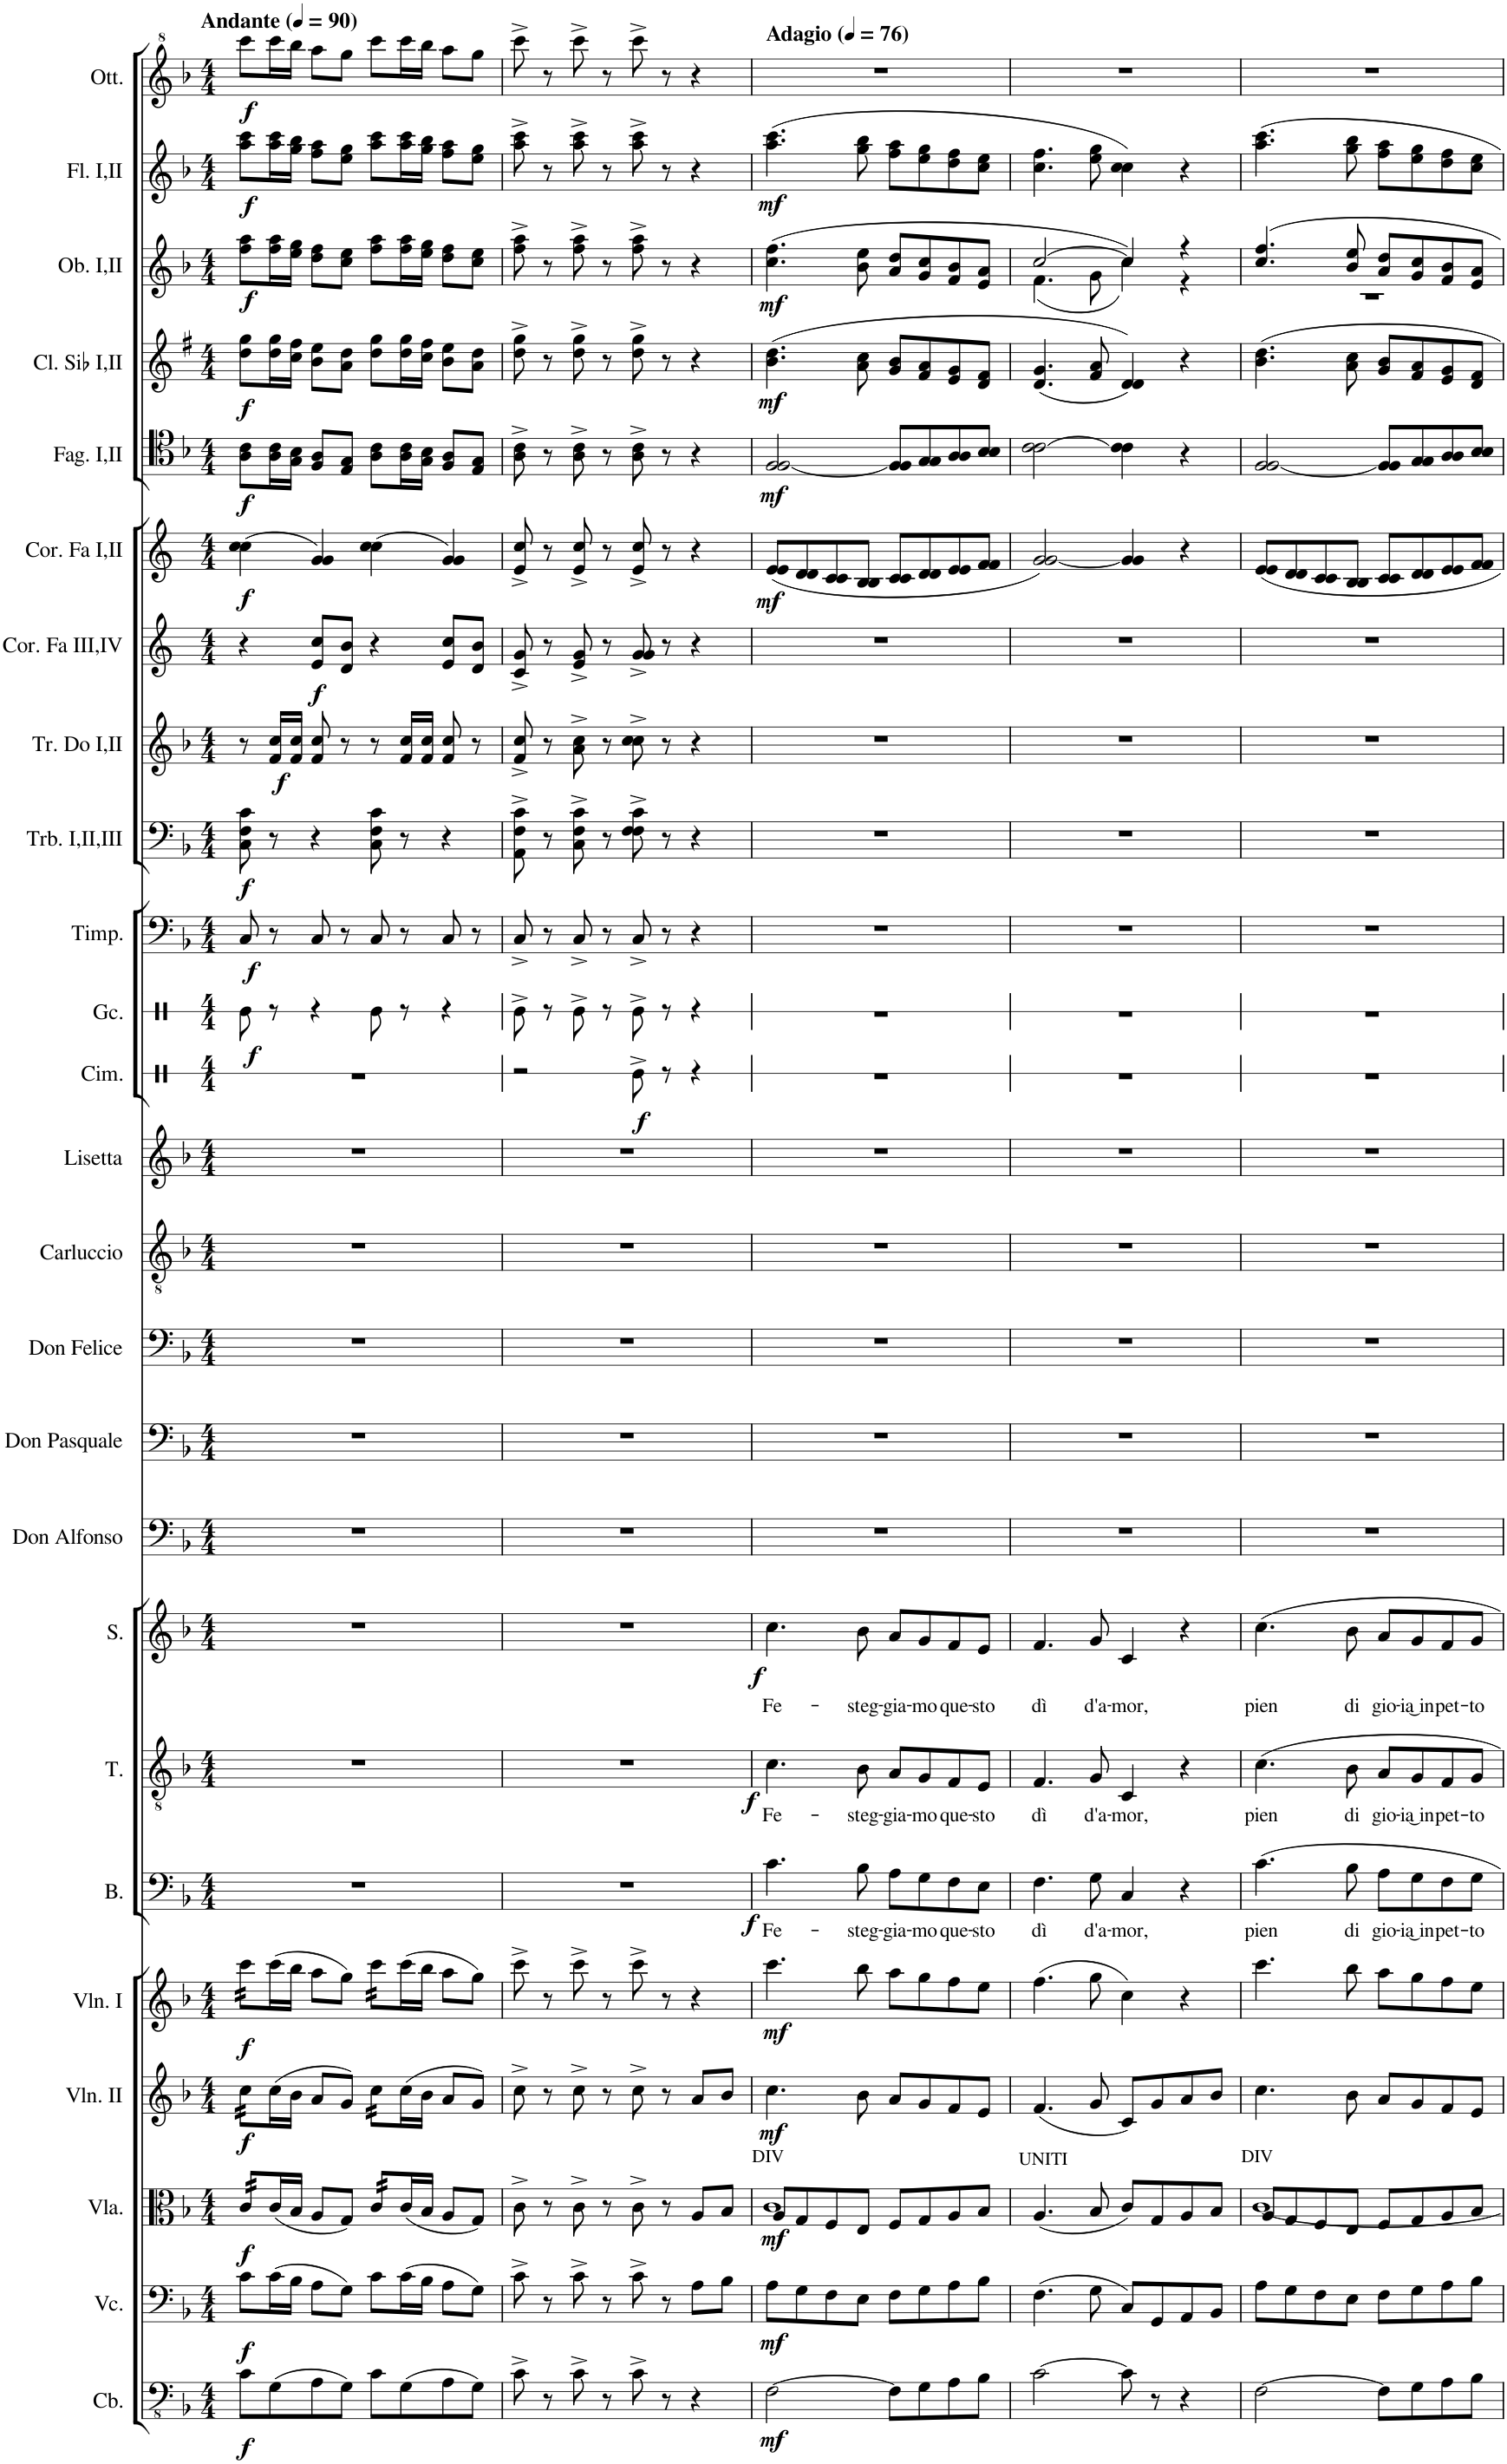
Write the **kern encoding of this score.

**kern	**dynam	**kern	**dynam	**kern	**dynam	**kern	**dynam	**kern	**dynam	**kern	**text	**dynam	**kern	**text	**dynam	**kern	**text	**dynam	**kern	**dynam	**kern	**dynam	**kern	**dynam	**kern	**dynam	**kern	**dynam	**kern	**dynam	**kern	**dynam	**kern	**dynam	**kern	**dynam	**kern	**dynam
*part18	*part18	*part17	*part17	*part16	*part16	*part15	*part15	*part14	*part14	*part13	*part13	*part13	*part12	*part12	*part12	*part11	*part11	*part11	*part10	*part10	*part9	*part9	*part8	*part8	*part7	*part7	*part6	*part6	*part5	*part5	*part4	*part4	*part3	*part3	*part2	*part2	*part1	*part1
*staff18	*staff18	*staff17	*staff17	*staff16	*staff16	*staff15	*staff15	*staff14	*staff14	*staff13	*staff13	*staff13	*staff12	*staff12	*staff12	*staff11	*staff11	*staff11	*staff10	*staff10	*staff9	*staff9	*staff8	*staff8	*staff7	*staff7	*staff6	*staff6	*staff5	*staff5	*staff4	*staff4	*staff3	*staff3	*staff2	*staff2	*staff1	*staff1
*I"Cb.	*	*I"Vc.	*	*I"Vla.	*	*I"Vln. II	*	*I"Vln. I	*	*I"B.	*	*	*I"T.	*	*	*I"S.	*	*	*I"Timp.	*	*I"Trb. I,II,III	*	*I"Tr. Do I,II	*	*I"Cor. Fa III,IV	*	*I"Cor. Fa I,II	*	*I"Fag. I,II	*	*I"Cl. Sib I,II	*	*I"Ob. I,II	*	*I"Fl. I,II	*	*I"Ott.	*
*I'Cb.	*	*I'Vc.	*	*I'Vla.	*	*I'Vln. II	*	*I'Vln. I	*	*I'B.	*	*	*I'T.	*	*	*I'S.	*	*	*I'Timp.	*	*I'Trb. I,II,III	*	*I'Tr. Do I,II	*	*I'Cor. Fa III,IV	*	*I'Cor. Fa I,II	*	*I'Fag. I,II	*	*I'Cl. SibI,II	*	*I'Ob. I,II	*	*I'Fl. I,II	*	*I'Ott.	*
*clefFv4	*	*clefF4	*	*clefC3	*	*clefG2	*	*clefG2	*	*clefF4	*	*	*clefGv2	*	*	*clefG2	*	*	*clefF4	*	*clefF4	*	*clefG2	*	*clefG2	*	*clefG2	*	*clefC4	*	*clefG2	*	*clefG2	*	*clefG2	*	*clefG^2	*
*	*	*	*	*	*	*	*	*	*	*	*	*	*	*	*	*	*	*	*	*	*	*	*	*	*Trd4c7	*	*Trd4c7	*	*	*	*Trd1c2	*	*	*	*	*	*	*
*k[b-]	*	*k[b-]	*	*k[b-]	*	*k[b-]	*	*k[b-]	*	*k[b-]	*	*	*k[b-]	*	*	*k[b-]	*	*	*k[b-]	*	*k[b-]	*	*k[b-]	*	*k[]	*	*k[]	*	*k[b-]	*	*k[f#]	*	*k[b-]	*	*k[b-]	*	*k[b-]	*
*M4/4	*	*M4/4	*	*M4/4	*	*M4/4	*	*M4/4	*	*M4/4	*	*	*M4/4	*	*	*M4/4	*	*	*M4/4	*	*M4/4	*	*M4/4	*	*M4/4	*	*M4/4	*	*M4/4	*	*M4/4	*	*M4/4	*	*M4/4	*	*M4/4	*
*MM90	*	*MM90	*	*MM90	*	*MM90	*	*MM90	*	*MM90	*	*	*MM90	*	*	*MM90	*	*	*MM90	*	*MM90	*	*MM90	*	*MM90	*	*MM90	*	*MM90	*	*MM90	*	*MM90	*	*MM90	*	*MM90	*
=1	=1	=1	=1	=1	=1	=1	=1	=1	=1	=1	=1	=1	=1	=1	=1	=1	=1	=1	=1	=1	=1	=1	=1	=1	=1	=1	=1	=1	=1	=1	=1	=1	=1	=1	=1	=1	=1	=1
!	!	!	!	!	!	!	!	!	!	!	!	!	!	!	!	!	!	!	!	!	!	!	!	!	!	!	!	!	!	!	!	!	!	!	!	!	!LO:TX:a:B:t=Andante	!
!	!LO:DY:b	!	!LO:DY:b	!	!LO:DY:b	!	!LO:DY:b	!	!LO:DY:b	!	!	!	!	!	!	!	!	!	!	!LO:DY:b	!	!LO:DY:b	!	!	!	!	!	!LO:DY:b	!	!LO:DY:b	!	!LO:DY:b	!	!LO:DY:b	!	!LO:DY:b	!	!LO:DY:b
*	*	*	*	*tremolo	*	*	*	*	*	*	*	*	*	*	*	*	*	*	*	*	*	*	*	*	*	*	*	*	*	*	*	*	*	*	*	*	*	*
*	*	*	*	*	*	*tremolo	*	*	*	*	*	*	*	*	*	*	*	*	*	*	*	*	*	*	*	*	*	*	*	*	*	*	*	*	*	*	*	*
*	*	*	*	*	*	*	*	*tremolo	*	*	*	*	*	*	*	*	*	*	*	*	*	*	*	*	*	*	*	*	*	*	*	*	*	*	*	*	*	*
8C\L	f	8c\L	f	32c/LLL	f	32cc\LLL	f	32ccc\LLL	f	1r	.	.	1r	.	.	1r	.	.	8C/	f	8C\ 8F\ 8c\	f	8r	.	4r	.	(4cc\ 4cc\	f	8A\ 8c\L	f	8dd\ 8gg\L	f	8ff\ 8aa\L	f	8aa\ 8ccc\L	f	8cccc\L	f
.	.	.	.	32c/	.	32cc\	.	32ccc\	.	.	.	.	.	.	.	.	.	.	.	.	.	.	.	.	.	.	.	.	.	.	.	.	.	.	.	.	.	.
.	.	.	.	32c/	.	32cc\	.	32ccc\	.	.	.	.	.	.	.	.	.	.	.	.	.	.	.	.	.	.	.	.	.	.	.	.	.	.	.	.	.	.
.	.	.	.	32c/	.	32cc\	.	32ccc\	.	.	.	.	.	.	.	.	.	.	.	.	.	.	.	.	.	.	.	.	.	.	.	.	.	.	.	.	.	.
*	*	*	*	*	*	*	*	*Xtremolo	*	*	*	*	*	*	*	*	*	*	*	*	*	*	*	*	*	*	*	*	*	*	*	*	*	*	*	*	*	*
*	*	*	*	*	*	*Xtremolo	*	*	*	*	*	*	*	*	*	*	*	*	*	*	*	*	*	*	*	*	*	*	*	*	*	*	*	*	*	*	*	*
*	*	*	*	*Xtremolo	*	*	*	*	*	*	*	*	*	*	*	*	*	*	*	*	*	*	*	*	*	*	*	*	*	*	*	*	*	*	*	*	*	*
!	!	!	!	!	!	!	!	!	!	!	!	!	!	!	!	!	!	!	!	!	!	!	!	!LO:DY:b	!	!	!	!	!	!	!	!	!	!	!	!	!	!
(8GG\	.	(16c\L	.	(16c/L	.	(16cc\L	.	(16ccc\L	.	.	.	.	.	.	.	.	.	.	8r	.	8r	.	16f/ 16cc/LL	f	.	.	.	.	16A\ 16c\L	.	16dd\ 16gg\L	.	16ff\ 16aa\L	.	16aa\ 16ccc\L	.	16cccc\L	.
.	.	16B-\JJ	.	16B-/JJ	.	16b-\JJ	.	16bb-\JJ	.	.	.	.	.	.	.	.	.	.	.	.	.	.	16f/ 16cc/JJ	.	.	.	.	.	16G\ 16B-\JJ	.	16cc\ 16ff#\JJ	.	16ee\ 16gg\JJ	.	16gg\ 16bb-\JJ	.	16bbb-\JJ	.
!	!	!	!	!	!	!	!	!	!	!	!	!	!	!	!	!	!	!	!	!	!	!	!	!	!	!LO:DY:b	!	!	!	!	!	!	!	!	!	!	!	!
8AA\	.	8A\L	.	8A/L	.	8a/L	.	8aa\L	.	.	.	.	.	.	.	.	.	.	8C/	.	4r	.	8f/ 8cc/	.	8e/ 8cc/L	f	4g/ 4g/)	.	8F/ 8A/L	.	8b\ 8ee\L	.	8dd\ 8ff\L	.	8ff\ 8aa\L	.	8aaa\L	.
8GG\J)	.	8G\J)	.	8G/J)	.	8g/J)	.	8gg\J)	.	.	.	.	.	.	.	.	.	.	8r	.	.	.	8r	.	8d/ 8b/J	.	.	.	8E/ 8G/J	.	8a\ 8dd\J	.	8cc\ 8ee\J	.	8ee\ 8gg\J	.	8ggg\J	.
*	*	*	*	*tremolo	*	*	*	*	*	*	*	*	*	*	*	*	*	*	*	*	*	*	*	*	*	*	*	*	*	*	*	*	*	*	*	*	*	*
*	*	*	*	*	*	*tremolo	*	*	*	*	*	*	*	*	*	*	*	*	*	*	*	*	*	*	*	*	*	*	*	*	*	*	*	*	*	*	*	*
*	*	*	*	*	*	*	*	*tremolo	*	*	*	*	*	*	*	*	*	*	*	*	*	*	*	*	*	*	*	*	*	*	*	*	*	*	*	*	*	*
8C\L	.	8c\L	.	32c/LLL	.	32cc\LLL	.	32ccc\LLL	.	.	.	.	.	.	.	.	.	.	8C/	.	8C\ 8F\ 8c\	.	8r	.	4r	.	(4cc\ 4cc\	.	8A\ 8c\L	.	8dd\ 8gg\L	.	8ff\ 8aa\L	.	8aa\ 8ccc\L	.	8cccc\L	.
.	.	.	.	32c/	.	32cc\	.	32ccc\	.	.	.	.	.	.	.	.	.	.	.	.	.	.	.	.	.	.	.	.	.	.	.	.	.	.	.	.	.	.
.	.	.	.	32c/	.	32cc\	.	32ccc\	.	.	.	.	.	.	.	.	.	.	.	.	.	.	.	.	.	.	.	.	.	.	.	.	.	.	.	.	.	.
.	.	.	.	32c/	.	32cc\	.	32ccc\	.	.	.	.	.	.	.	.	.	.	.	.	.	.	.	.	.	.	.	.	.	.	.	.	.	.	.	.	.	.
*	*	*	*	*	*	*	*	*Xtremolo	*	*	*	*	*	*	*	*	*	*	*	*	*	*	*	*	*	*	*	*	*	*	*	*	*	*	*	*	*	*
*	*	*	*	*	*	*Xtremolo	*	*	*	*	*	*	*	*	*	*	*	*	*	*	*	*	*	*	*	*	*	*	*	*	*	*	*	*	*	*	*	*
*	*	*	*	*Xtremolo	*	*	*	*	*	*	*	*	*	*	*	*	*	*	*	*	*	*	*	*	*	*	*	*	*	*	*	*	*	*	*	*	*	*
(8GG\	.	(16c\L	.	(16c/L	.	(16cc\L	.	(16ccc\L	.	.	.	.	.	.	.	.	.	.	8r	.	8r	.	16f/ 16cc/LL	.	.	.	.	.	16A\ 16c\L	.	16dd\ 16gg\L	.	16ff\ 16aa\L	.	16aa\ 16ccc\L	.	16cccc\L	.
.	.	16B-\JJ	.	16B-/JJ	.	16b-\JJ	.	16bb-\JJ	.	.	.	.	.	.	.	.	.	.	.	.	.	.	16f/ 16cc/JJ	.	.	.	.	.	16G\ 16B-\JJ	.	16cc\ 16ff#\JJ	.	16ee\ 16gg\JJ	.	16gg\ 16bb-\JJ	.	16bbb-\JJ	.
8AA\	.	8A\L	.	8A/L	.	8a/L	.	8aa\L	.	.	.	.	.	.	.	.	.	.	8C/	.	4r	.	8f/ 8cc/	.	8e/ 8cc/L	.	4g/ 4g/)	.	8F/ 8A/L	.	8b\ 8ee\L	.	8dd\ 8ff\L	.	8ff\ 8aa\L	.	8aaa\L	.
8GG\J)	.	8G\J)	.	8G/J)	.	8g/J)	.	8gg\J)	.	.	.	.	.	.	.	.	.	.	8r	.	.	.	8r	.	8d/ 8b/J	.	.	.	8E/ 8G/J	.	8a\ 8dd\J	.	8cc\ 8ee\J	.	8ee\ 8gg\J	.	8ggg\J	.
=2	=2	=2	=2	=2	=2	=2	=2	=2	=2	=2	=2	=2	=2	=2	=2	=2	=2	=2	=2	=2	=2	=2	=2	=2	=2	=2	=2	=2	=2	=2	=2	=2	=2	=2	=2	=2	=2	=2
8C^\	.	8c^\	.	8c^\	.	8cc^\	.	8ccc^\	.	1r	.	.	1r	.	.	1r	.	.	8C^/	.	8AA\^ 8F\^ 8c\^	.	8f/^ 8cc/^	.	8c/^ 8g/^	.	8e/^ 8cc/^	.	8A\^ 8c\^	.	8dd\^ 8gg\^	.	8ff\^ 8aa\^	.	8aa\^ 8ccc\^	.	8cccc^\	.
8r	.	8r	.	8r	.	8r	.	8r	.	.	.	.	.	.	.	.	.	.	8r	.	8r	.	8r	.	8r	.	8r	.	8r	.	8r	.	8r	.	8r	.	8r	.
8C^\	.	8c^\	.	8c^\	.	8cc^\	.	8ccc^\	.	.	.	.	.	.	.	.	.	.	8C^/	.	8C\^ 8F\^ 8c\^	.	8a\^ 8cc\^	.	8e/^ 8g/^	.	8e/^ 8cc/^	.	8A\^ 8c\^	.	8dd\^ 8gg\^	.	8ff\^ 8aa\^	.	8aa\^ 8ccc\^	.	8cccc^\	.
8r	.	8r	.	8r	.	8r	.	8r	.	.	.	.	.	.	.	.	.	.	8r	.	8r	.	8r	.	8r	.	8r	.	8r	.	8r	.	8r	.	8r	.	8r	.
8C^\	.	8c^\	.	8c^\	.	8cc^\	.	8ccc^\	.	.	.	.	.	.	.	.	.	.	8C^/	.	8F\^ 8F\^ 8c\^	.	8cc\^ 8cc\^	.	8g/^ 8g/^	.	8e/^ 8cc/^	.	8A\^ 8c\^	.	8dd\^ 8gg\^	.	8ff\^ 8aa\^	.	8aa\^ 8ccc\^	.	8cccc^\	.
8r	.	8r	.	8r	.	8r	.	8r	.	.	.	.	.	.	.	.	.	.	8r	.	8r	.	8r	.	8r	.	8r	.	8r	.	8r	.	8r	.	8r	.	8r	.
4r	.	8A\L	.	8A/L	.	8a/L	.	4r	.	.	.	.	.	.	.	.	.	.	4r	.	4r	.	4r	.	4r	.	4r	.	4r	.	4r	.	4r	.	4r	.	4r	.
.	.	8B-\J	.	8B-/J	.	8b-/J	.	.	.	.	.	.	.	.	.	.	.	.	.	.	.	.	.	.	.	.	.	.	.	.	.	.	.	.	.	.	.	.
=3	=3	=3	=3	=3	=3	=3	=3	=3	=3	=3	=3	=3	=3	=3	=3	=3	=3	=3	=3	=3	=3	=3	=3	=3	=3	=3	=3	=3	=3	=3	=3	=3	=3	=3	=3	=3	=3	=3
*	*	*	*	*	*	*	*	*	*	*	*	*	*	*	*	*	*	*	*	*	*	*	*	*	*	*	*	*	*	*	*	*	*	*	*	*	*MM76	*
*	*	*	*	*^	*	*	*	*	*	*	*	*	*	*	*	*	*	*	*	*	*	*	*	*	*	*	*	*	*	*	*	*	*	*	*	*	*	*
!	!	!	!	!	!	!	!	!	!	!	!	!	!	!	!	!	!	!	!	!	!	!	!	!	!	!	!	!	!	!	!	!	!	!	!	!	!	!LO:TX:a:B:t=Adagio	!
!	!	!	!	!LO:TX:a:t=DIV	!	!	!	!	!	!	!	!	!	!	!	!	!	!	!	!	!	!	!	!	!	!	!	!	!	!	!	!	!	!	!	!	!	!	!
!	!LO:DY:b	!	!LO:DY:b	!	!	!LO:DY:b	!	!LO:DY:b	!	!LO:DY:b	!	!LO:LY:b	!LO:DY:b	!	!LO:LY:b	!LO:DY:b	!	!LO:LY:b	!LO:DY:b	!	!	!	!	!	!	!	!	!	!LO:DY:b	!	!LO:DY:b	!	!LO:DY:b	!	!LO:DY:b	!	!LO:DY:b	!	!
[2FF\	mf	8A\L	mf	8A/L	1c	mf	4.cc\	mf	4.ccc\	mf	4.c\	Fe-	f	4.c\	Fe-	f	4.cc\	Fe-	f	1r	.	1r	.	1r	.	1r	.	(8e/ 8e/L	mf	2F/ [2F/	mf	(4.b\ 4.dd\	mf	(4.cc\ 4.ff\	mf	(4.aa\ 4.ccc\	mf	1r	.
.	.	8G\	.	8G/	.	.	.	.	.	.	.	.	.	.	.	.	.	.	.	.	.	.	.	.	.	.	.	8d/ 8d/	.	.	.	.	.	.	.	.	.	.	.
.	.	8F\	.	8F/	.	.	.	.	.	.	.	.	.	.	.	.	.	.	.	.	.	.	.	.	.	.	.	8c/ 8c/	.	.	.	.	.	.	.	.	.	.	.
!	!	!	!	!	!	!	!	!	!	!	!	!LO:LY:b	!	!	!LO:LY:b	!	!	!LO:LY:b	!	!	!	!	!	!	!	!	!	!	!	!	!	!	!	!	!	!	!	!	!
.	.	8E\J	.	8E/J	.	.	8b-\	.	8bb-\	.	8B-\	-steg-	.	8B-\	-steg-	.	8b-\	-steg-	.	.	.	.	.	.	.	.	.	8B/ 8B/J	.	.	.	8a\ 8cc\	.	8b-\ 8ee\	.	8gg\ 8bb-\	.	.	.
!	!	!	!	!	!	!	!	!	!	!	!	!LO:LY:b	!	!	!LO:LY:b	!	!	!LO:LY:b	!	!	!	!	!	!	!	!	!	!	!	!	!	!	!	!	!	!	!	!	!
8FF\L]	.	8F\L	.	8F/L	.	.	8a/L	.	8aa\L	.	8A\L	-gia-	.	8A/L	-gia-	.	8a/L	-gia-	.	.	.	.	.	.	.	.	.	8c/ 8c/L	.	8F/] 8F/L	.	8g/ 8b/L	.	8a/ 8dd/L	.	8ff\ 8aa\L	.	.	.
!	!	!	!	!	!	!	!	!	!	!	!	!LO:LY:b	!	!	!LO:LY:b	!	!	!LO:LY:b	!	!	!	!	!	!	!	!	!	!	!	!	!	!	!	!	!	!	!	!	!
8GG\	.	8G\	.	8G/	.	.	8g/	.	8gg\	.	8G\	-mo	.	8G/	-mo	.	8g/	-mo	.	.	.	.	.	.	.	.	.	8d/ 8d/	.	8G/ 8G/	.	8f#/ 8a/	.	8g/ 8cc/	.	8ee\ 8gg\	.	.	.
!	!	!	!	!	!	!	!	!	!	!	!	!LO:LY:b	!	!	!LO:LY:b	!	!	!LO:LY:b	!	!	!	!	!	!	!	!	!	!	!	!	!	!	!	!	!	!	!	!	!
8AA\	.	8A\	.	8A/	.	.	8f/	.	8ff\	.	8F\	que-	.	8F/	que-	.	8f/	que-	.	.	.	.	.	.	.	.	.	8e/ 8e/	.	8A/ 8A/	.	8e/ 8g/	.	8f/ 8b-/	.	8dd\ 8ff\	.	.	.
!	!	!	!	!	!	!	!	!	!	!	!	!LO:LY:b	!	!	!LO:LY:b	!	!	!LO:LY:b	!	!	!	!	!	!	!	!	!	!	!	!	!	!	!	!	!	!	!	!	!
8BB-\J	.	8B-\J	.	8B-/J	.	.	8e/J	.	8ee\J	.	8E\J	-sto	.	8E/J	-sto	.	8e/J	-sto	.	.	.	.	.	.	.	.	.	8f/ 8f/J	.	8B-/ 8B-/J	.	8d/ 8f#/J	.	8e/ 8a/J	.	8cc\ 8ee\J	.	.	.
*	*	*	*	*v	*v	*	*	*	*	*	*	*	*	*	*	*	*	*	*	*	*	*	*	*	*	*	*	*	*	*	*	*	*	*	*	*	*	*	*
=4	=4	=4	=4	=4	=4	=4	=4	=4	=4	=4	=4	=4	=4	=4	=4	=4	=4	=4	=4	=4	=4	=4	=4	=4	=4	=4	=4	=4	=4	=4	=4	=4	=4	=4	=4	=4	=4	=4
!	!	!	!	!LO:TX:a:t=UNITI	!	!	!	!	!	!	!	!	!	!	!	!	!	!	!	!	!	!	!	!	!	!	!	!	!	!	!	!	!	!	!	!	!	!
!	!	!	!	!	!	!	!	!	!	!	!LO:LY:b	!	!	!LO:LY:b	!	!	!LO:LY:b	!	!	!	!	!	!	!	!	!	!	!	!	!	!	!	!	!	!	!	!	!
*	*	*	*	*	*	*	*	*	*	*	*	*	*	*	*	*	*	*	*	*	*	*	*	*	*	*	*	*	*	*	*	*	*^	*	*	*	*	*
[2C\	.	(4.F\	.	(4.A/	.	(4.f/	.	(4.ff\	.	4.F\	dì	.	4.F/	dì	.	4.f/	dì	.	1r	.	1r	.	1r	.	1r	.	2g/ [2g/)	.	2c\ [2c\	.	(4.d/ 4.g/	.	[2cc/	(4.f\	.	4.cc\ 4.ff\	.	1r	.
!	!	!	!	!	!	!	!	!	!	!	!LO:LY:b	!	!	!LO:LY:b	!	!	!LO:LY:b	!	!	!	!	!	!	!	!	!	!	!	!	!	!	!	!	!	!	!	!	!	!
.	.	8G\	.	8B-/	.	8g/	.	8gg\	.	8G\	d'a-	.	8G/	d'a-	.	8g/	d'a-	.	.	.	.	.	.	.	.	.	.	.	.	.	8f#/ 8a/	.	.	8g\	.	8ee\ 8gg\	.	.	.
!	!	!	!	!	!	!	!	!	!	!	!LO:LY:b	!	!	!LO:LY:b	!	!	!LO:LY:b	!	!	!	!	!	!	!	!	!	!	!	!	!	!	!	!	!	!	!	!	!	!
8C\]	.	8C/L)	.	8c/L)	.	8c/L)	.	4cc\)	.	4C/	-mor,	.	4C/	-mor,	.	4c/	-mor,	.	.	.	.	.	.	.	.	.	4g/] 4g/	.	4c\] 4c\	.	4d/ 4d/))	.	4cc/])	4cc\)	.	4cc\ 4cc\)	.	.	.
8r	.	8GG/	.	8G/	.	8g/	.	.	.	.	.	.	.	.	.	.	.	.	.	.	.	.	.	.	.	.	.	.	.	.	.	.	.	.	.	.	.	.	.
4r	.	8AA/	.	8A/	.	8a/	.	4r	.	4r	.	.	4r	.	.	4r	.	.	.	.	.	.	.	.	.	.	4r	.	4r	.	4r	.	4r	4r	.	4r	.	.	.
.	.	8BB-/J	.	8B-/J	.	8b-/J	.	.	.	.	.	.	.	.	.	.	.	.	.	.	.	.	.	.	.	.	.	.	.	.	.	.	.	.	.	.	.	.	.
=5	=5	=5	=5	=5	=5	=5	=5	=5	=5	=5	=5	=5	=5	=5	=5	=5	=5	=5	=5	=5	=5	=5	=5	=5	=5	=5	=5	=5	=5	=5	=5	=5	=5	=5	=5	=5	=5	=5	=5
*	*	*	*	*^	*	*	*	*	*	*	*	*	*	*	*	*	*	*	*	*	*	*	*	*	*	*	*	*	*	*	*	*	*	*	*	*	*	*	*
!	!	!	!	!LO:TX:a:t=DIV	!	!	!	!	!	!	!	!	!	!	!	!	!	!	!	!	!	!	!	!	!	!	!	!	!	!	!	!	!	!	!	!	!	!	!	!
!	!	!	!	!	!	!	!	!	!	!	!	!LO:LY:b	!	!	!LO:LY:b	!	!	!LO:LY:b	!	!	!	!	!	!	!	!	!	!	!	!	!	!	!	!	!	!	!	!	!	!
[2FF\	.	8A\L	.	8A/L	[1c	.	4.cc\	.	4.ccc\	.	4.c\	pien	.	4.c\	pien	.	4.cc\	pien	.	1r	.	1r	.	1r	.	1r	.	8e/ 8e/L	.	[2F/ 2F/	.	4.b\ 4.dd\	.	4.cc/ 4.ff/	1r	.	4.aa\ 4.ccc\	.	1r	.
.	.	8G\	.	8G/	.	.	.	.	.	.	.	.	.	.	.	.	.	.	.	.	.	.	.	.	.	.	.	8d/ 8d/	.	.	.	.	.	.	.	.	.	.	.	.
.	.	8F\	.	8F/	.	.	.	.	.	.	.	.	.	.	.	.	.	.	.	.	.	.	.	.	.	.	.	8c/ 8c/	.	.	.	.	.	.	.	.	.	.	.	.
!	!	!	!	!	!	!	!	!	!	!	!	!LO:LY:b	!	!	!LO:LY:b	!	!	!LO:LY:b	!	!	!	!	!	!	!	!	!	!	!	!	!	!	!	!	!	!	!	!	!	!
.	.	8E\J	.	8E/J	.	.	8b-\	.	8bb-\	.	8B-\	di	.	8B-\	di	.	8b-\	di	.	.	.	.	.	.	.	.	.	8B/ 8B/J	.	.	.	8a\ 8cc\	.	8b-/ 8ee/	.	.	8gg\ 8bb-\	.	.	.
!	!	!	!	!	!	!	!	!	!	!	!	!LO:LY:b	!	!	!LO:LY:b	!	!	!LO:LY:b	!	!	!	!	!	!	!	!	!	!	!	!	!	!	!	!	!	!	!	!	!	!
8FF\L]	.	8F\L	.	8F/L	.	.	8a/L	.	8aa\L	.	8A\L	gio-	.	8A/L	gio-	.	8a/L	gio-	.	.	.	.	.	.	.	.	.	8c/ 8c/L	.	8F/] 8F/L	.	8g/ 8b/L	.	8a/ 8dd/L	.	.	8ff\ 8aa\L	.	.	.
!	!	!	!	!	!	!	!	!	!	!	!	!LO:LY:b	!	!	!LO:LY:b	!	!	!LO:LY:b	!	!	!	!	!	!	!	!	!	!	!	!	!	!	!	!	!	!	!	!	!	!
8GG\	.	8G\	.	8G/	.	.	8g/	.	8gg\	.	8G\	-ia͜ in	.	8G/	-ia͜ in	.	8g/	-ia͜ in	.	.	.	.	.	.	.	.	.	8d/ 8d/	.	8G/ 8G/	.	8f#/ 8a/	.	8g/ 8cc/	.	.	8ee\ 8gg\	.	.	.
!	!	!	!	!	!	!	!	!	!	!	!	!LO:LY:b	!	!	!LO:LY:b	!	!	!LO:LY:b	!	!	!	!	!	!	!	!	!	!	!	!	!	!	!	!	!	!	!	!	!	!
8AA\	.	8A\	.	8A/	.	.	8f/	.	8ff\	.	8F\	pet-	.	8F/	pet-	.	8f/	pet-	.	.	.	.	.	.	.	.	.	8e/ 8e/	.	8A/ 8A/	.	8e/ 8g/	.	8f/ 8b-/	.	.	8dd\ 8ff\	.	.	.
!	!	!	!	!	!	!	!	!	!	!	!	!LO:LY:b	!	!	!LO:LY:b	!	!	!LO:LY:b	!	!	!	!	!	!	!	!	!	!	!	!	!	!	!	!	!	!	!	!	!	!
8BB-\J	.	8B-\J	.	8B-/J	.	.	8e/J	.	8ee\J	.	8G\J	-to	.	8G/J	-to	.	8g/J	-to	.	.	.	.	.	.	.	.	.	8f/ 8f/J	.	8B-/ 8B-/J	.	8d/ 8f#/J	.	8e/ 8a/J	.	.	8cc\ 8ee\J	.	.	.
*	*	*	*	*v	*v	*	*	*	*	*	*	*	*	*	*	*	*	*	*	*	*	*	*	*	*	*	*	*	*	*	*	*	*	*v	*v	*	*	*	*	*
=	=	=	=	=	=	=	=	=	=	=	=	=	=	=	=	=	=	=	=	=	=	=	=	=	=	=	=	=	=	=	=	=	=	=	=	=	=	=
*-	*-	*-	*-	*-	*-	*-	*-	*-	*-	*-	*-	*-	*-	*-	*-	*-	*-	*-	*-	*-	*-	*-	*-	*-	*-	*-	*-	*-	*-	*-	*-	*-	*-	*-	*-	*-	*-	*-
